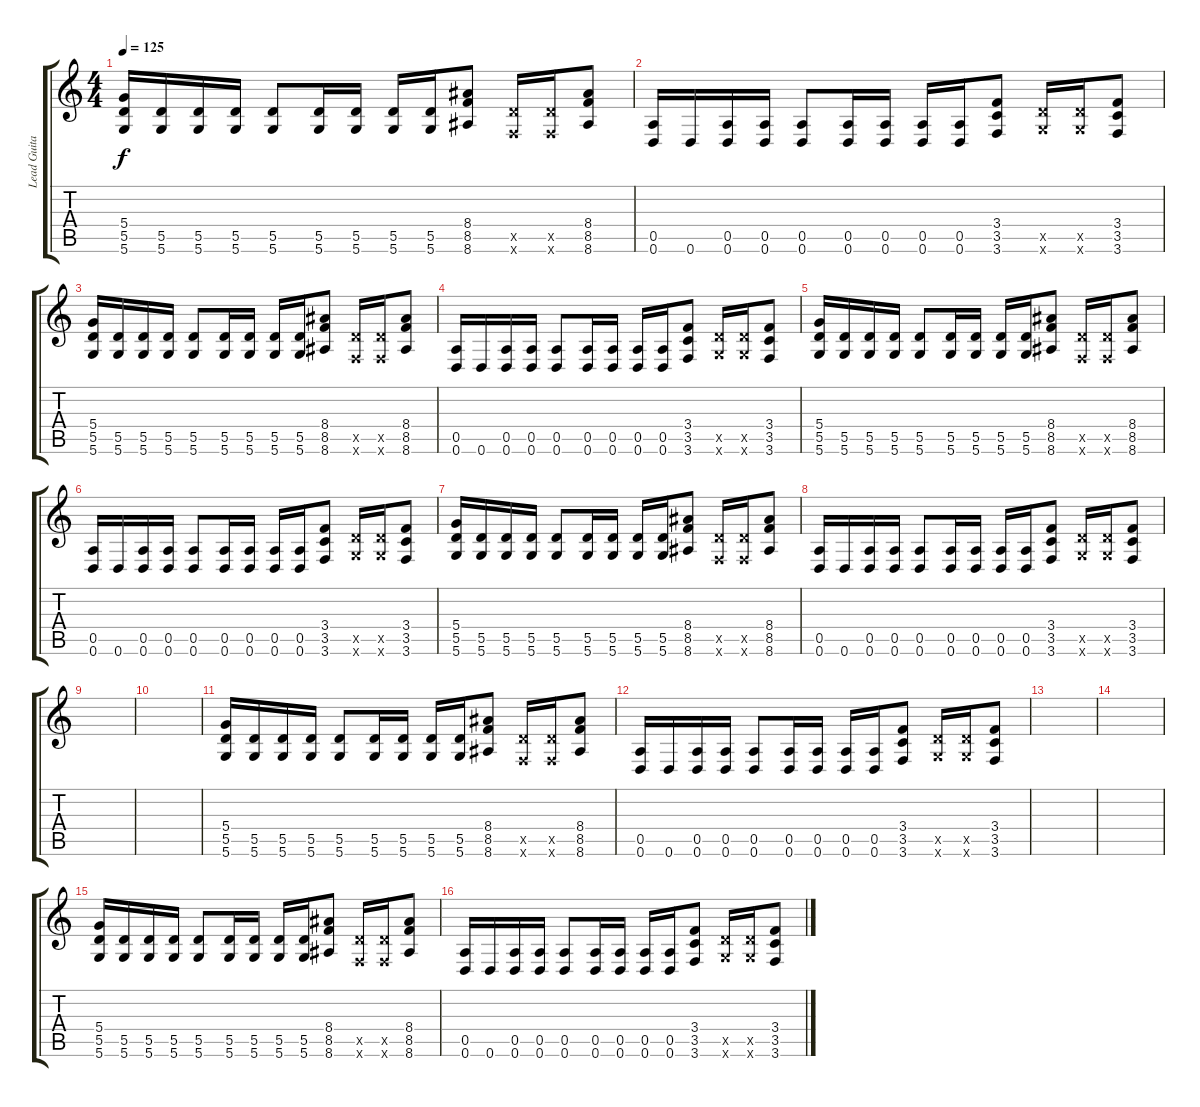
\track ("Lead Guitar (Richard)" "Lead Guita") {instrument distortionguitar}
\staff {score tabs}
\tuning (E4 B3 G3 D3 A2 D2) {hide}
\ts (4 4)
\tempo 125
\clef g2
\ks c
(5.4 5.5 5.6).16{dy f instrument distortionguitar} (5.5 5.6).16 (5.5 5.6).16 (5.5 5.6).16 (5.5 5.6).8 (5.5 5.6).16 (5.5 5.6).16 (5.5 5.6).16 (5.5 5.6).16 (8.4 8.5 8.6).8 (5.5{x} 3.6{x}).16 (5.5{x} 3.6{x}).16 (8.4 8.5 8.6).8 |
(0.5 0.6).16 0.6.16 (0.5 0.6).16 (0.5 0.6).16 (0.5 0.6).8 (0.5 0.6).16 (0.5 0.6).16 (0.5 0.6).16 (0.5 0.6).16 (3.4 3.5 3.6).8 (5.5{x} 5.6{x}).16 (5.5{x} 5.6{x}).16 (3.4 3.5 3.6).8 |
(5.4 5.5 5.6).16 (5.5 5.6).16 (5.5 5.6).16 (5.5 5.6).16 (5.5 5.6).8 (5.5 5.6).16 (5.5 5.6).16 (5.5 5.6).16 (5.5 5.6).16 (8.4 8.5 8.6).8 (5.5{x} 3.6{x}).16 (5.5{x} 3.6{x}).16 (8.4 8.5 8.6).8 |
(0.5 0.6).16 0.6.16 (0.5 0.6).16 (0.5 0.6).16 (0.5 0.6).8 (0.5 0.6).16 (0.5 0.6).16 (0.5 0.6).16 (0.5 0.6).16 (3.4 3.5 3.6).8 (5.5{x} 5.6{x}).16 (5.5{x} 5.6{x}).16 (3.4 3.5 3.6).8 |
(5.4 5.5 5.6).16 (5.5 5.6).16 (5.5 5.6).16 (5.5 5.6).16 (5.5 5.6).8 (5.5 5.6).16 (5.5 5.6).16 (5.5 5.6).16 (5.5 5.6).16 (8.4 8.5 8.6).8 (5.5{x} 3.6{x}).16 (5.5{x} 3.6{x}).16 (8.4 8.5 8.6).8 |
(0.5 0.6).16 0.6.16 (0.5 0.6).16 (0.5 0.6).16 (0.5 0.6).8 (0.5 0.6).16 (0.5 0.6).16 (0.5 0.6).16 (0.5 0.6).16 (3.4 3.5 3.6).8 (5.5{x} 5.6{x}).16 (5.5{x} 5.6{x}).16 (3.4 3.5 3.6).8 |
(5.4 5.5 5.6).16 (5.5 5.6).16 (5.5 5.6).16 (5.5 5.6).16 (5.5 5.6).8 (5.5 5.6).16 (5.5 5.6).16 (5.5 5.6).16 (5.5 5.6).16 (8.4 8.5 8.6).8 (5.5{x} 3.6{x}).16 (5.5{x} 3.6{x}).16 (8.4 8.5 8.6).8 |
(0.5 0.6).16 0.6.16 (0.5 0.6).16 (0.5 0.6).16 (0.5 0.6).8 (0.5 0.6).16 (0.5 0.6).16 (0.5 0.6).16 (0.5 0.6).16 (3.4 3.5 3.6).8 (5.5{x} 5.6{x}).16 (5.5{x} 5.6{x}).16 (3.4 3.5 3.6).8 |
|
|
(5.4 5.5 5.6).16 (5.5 5.6).16 (5.5 5.6).16 (5.5 5.6).16 (5.5 5.6).8 (5.5 5.6).16 (5.5 5.6).16 (5.5 5.6).16 (5.5 5.6).16 (8.4 8.5 8.6).8 (5.5{x} 3.6{x}).16 (5.5{x} 3.6{x}).16 (8.4 8.5 8.6).8 |
(0.5 0.6).16 0.6.16 (0.5 0.6).16 (0.5 0.6).16 (0.5 0.6).8 (0.5 0.6).16 (0.5 0.6).16 (0.5 0.6).16 (0.5 0.6).16 (3.4 3.5 3.6).8 (5.5{x} 5.6{x}).16 (5.5{x} 5.6{x}).16 (3.4 3.5 3.6).8 |
|
|
(5.4 5.5 5.6).16 (5.5 5.6).16 (5.5 5.6).16 (5.5 5.6).16 (5.5 5.6).8 (5.5 5.6).16 (5.5 5.6).16 (5.5 5.6).16 (5.5 5.6).16 (8.4 8.5 8.6).8 (5.5{x} 3.6{x}).16 (5.5{x} 3.6{x}).16 (8.4 8.5 8.6).8 |
(0.5 0.6).16 0.6.16 (0.5 0.6).16 (0.5 0.6).16 (0.5 0.6).8 (0.5 0.6).16 (0.5 0.6).16 (0.5 0.6).16 (0.5 0.6).16 (3.4 3.5 3.6).8 (5.5{x} 5.6{x}).16 (5.5{x} 5.6{x}).16 (3.4 3.5 3.6).8
